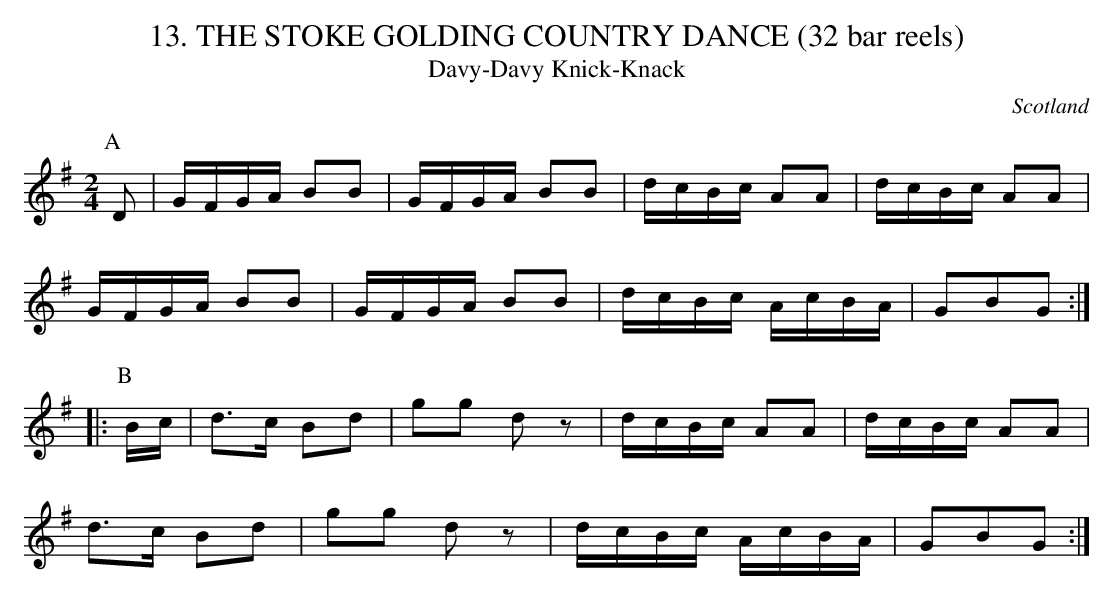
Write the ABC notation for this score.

X:1
T:13. THE STOKE GOLDING COUNTRY DANCE (32 bar reels)
T:Davy-Davy Knick-Knack
O:Scotland
O:England
M:2/4
K:G
P:A
D2|\
GFGA B2B2|GFGA B2B2|dcBc A2A2|dcBc A2A2|
GFGA B2B2|GFGA B2B2|dcBc AcBA|G2B2G2 ::
P:B
Bc|\
d3c B2d2|g2g2 d2z2|dcBc A2A2|dcBc A2A2|
d3c B2d2|g2g2 d2z2|dcBc AcBA|G2B2G2 :|
